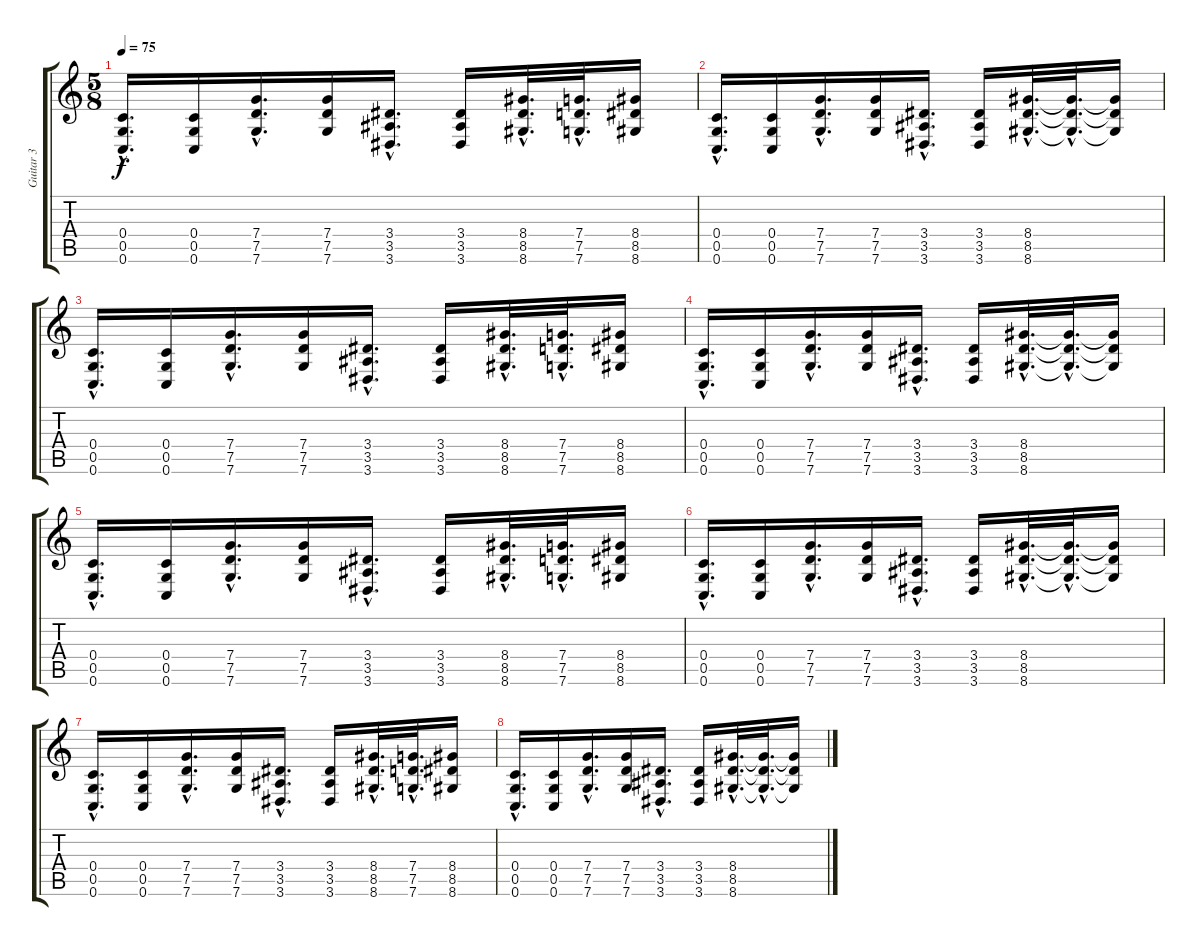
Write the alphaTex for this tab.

\track ("Guitar 3" "Guitar 3") {instrument distortionguitar}
\staff {score tabs}
\tuning (D4 A3 F3 C3 G2 C2) {hide}
\ts (5 8)
\tempo 75
\clef g2
\ks c
(0.4{hac} 0.5{hac} 0.6{hac}).16{d dy f} (0.4 0.5 0.6).16 (7.4{hac} 7.5{hac} 7.6{hac}).16{d} (7.4 7.5 7.6).16 (3.4{hac} 3.5{hac} 3.6{hac}).16{d} (3.4 3.5 3.6).16 (8.4{hac} 8.5{hac} 8.6{hac}).32{d} (7.4{hac} 7.5{hac} 7.6{hac}).32{d} (8.4 8.5 8.6).16 |
(0.4{hac} 0.5{hac} 0.6{hac}).16{d} (0.4 0.5 0.6).16 (7.4{hac} 7.5{hac} 7.6{hac}).16{d} (7.4 7.5 7.6).16 (3.4{hac} 3.5{hac} 3.6{hac}).16{d} (3.4 3.5 3.6).16 (8.4{hac} 8.5{hac} 8.6{hac}).32{d} (8.4{hac t} 8.5{hac t} 8.6{hac t}).32{d} (8.4{t} 8.5{t} 8.6{t}).16 |
(0.4{hac} 0.5{hac} 0.6{hac}).16{d} (0.4 0.5 0.6).16 (7.4{hac} 7.5{hac} 7.6{hac}).16{d} (7.4 7.5 7.6).16 (3.4{hac} 3.5{hac} 3.6{hac}).16{d} (3.4 3.5 3.6).16 (8.4{hac} 8.5{hac} 8.6{hac}).32{d} (7.4{hac} 7.5{hac} 7.6{hac}).32{d} (8.4 8.5 8.6).16 |
(0.4{hac} 0.5{hac} 0.6{hac}).16{d} (0.4 0.5 0.6).16 (7.4{hac} 7.5{hac} 7.6{hac}).16{d} (7.4 7.5 7.6).16 (3.4{hac} 3.5{hac} 3.6{hac}).16{d} (3.4 3.5 3.6).16 (8.4{hac} 8.5{hac} 8.6{hac}).32{d} (8.4{hac t} 8.5{hac t} 8.6{hac t}).32{d} (8.4{t} 8.5{t} 8.6{t}).16 |
(0.4{hac} 0.5{hac} 0.6{hac}).16{d} (0.4 0.5 0.6).16 (7.4{hac} 7.5{hac} 7.6{hac}).16{d} (7.4 7.5 7.6).16 (3.4{hac} 3.5{hac} 3.6{hac}).16{d} (3.4 3.5 3.6).16 (8.4{hac} 8.5{hac} 8.6{hac}).32{d} (7.4{hac} 7.5{hac} 7.6{hac}).32{d} (8.4 8.5 8.6).16 |
(0.4{hac} 0.5{hac} 0.6{hac}).16{d} (0.4 0.5 0.6).16 (7.4{hac} 7.5{hac} 7.6{hac}).16{d} (7.4 7.5 7.6).16 (3.4{hac} 3.5{hac} 3.6{hac}).16{d} (3.4 3.5 3.6).16 (8.4{hac} 8.5{hac} 8.6{hac}).32{d} (8.4{hac t} 8.5{hac t} 8.6{hac t}).32{d} (8.4{t} 8.5{t} 8.6{t}).16 |
(0.4{hac} 0.5{hac} 0.6{hac}).16{d} (0.4 0.5 0.6).16 (7.4{hac} 7.5{hac} 7.6{hac}).16{d} (7.4 7.5 7.6).16 (3.4{hac} 3.5{hac} 3.6{hac}).16{d} (3.4 3.5 3.6).16 (8.4{hac} 8.5{hac} 8.6{hac}).32{d} (7.4{hac} 7.5{hac} 7.6{hac}).32{d} (8.4 8.5 8.6).16 |
(0.4{hac} 0.5{hac} 0.6{hac}).16{d} (0.4 0.5 0.6).16 (7.4{hac} 7.5{hac} 7.6{hac}).16{d} (7.4 7.5 7.6).16 (3.4{hac} 3.5{hac} 3.6{hac}).16{d} (3.4 3.5 3.6).16 (8.4{hac} 8.5{hac} 8.6{hac}).32{d} (8.4{hac t} 8.5{hac t} 8.6{hac t}).32{d} (8.4{t} 8.5{t} 8.6{t}).16
